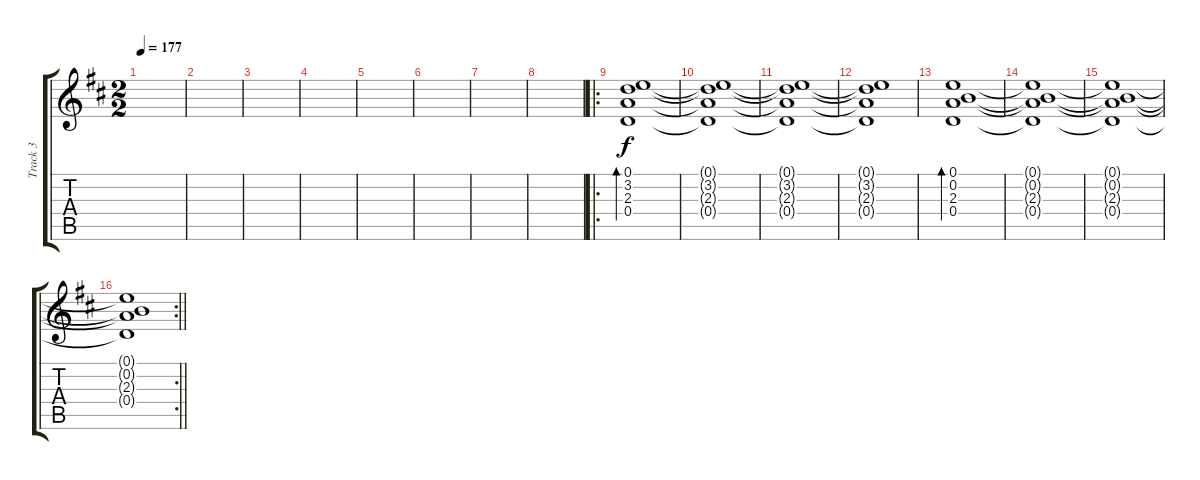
\track ("Track 3" "Track 3") {instrument acousticguitarsteel}
\staff {score tabs}
\tuning (E4 B3 G3 D3 A2 E2) {hide}
\ts (2 2)
\tempo 177
\clef g2
\ks d
|
|
|
|
|
|
|
|
\ro
(0.1 3.2 2.3 0.4).1{bd 240 volume 3 instrument acousticguitarsteel} |
(0.1{t} 3.2{t} 2.3{t} 0.4{t}).1 |
(0.1{t} 3.2{t} 2.3{t} 0.4{t}).1 |
(0.1{t} 3.2{t} 2.3{t} 0.4{t}).1 |
(0.1 0.2 2.3 0.4).1{bd 240} |
(0.1{t} 0.2{t} 2.3{t} 0.4{t}).1 |
(0.1{t} 0.2{t} 2.3{t} 0.4{t}).1 |
\rc 2
\barLineRight lightlight
(0.1{t} 0.2{t} 2.3{t} 0.4{t}).1{volume 0}
